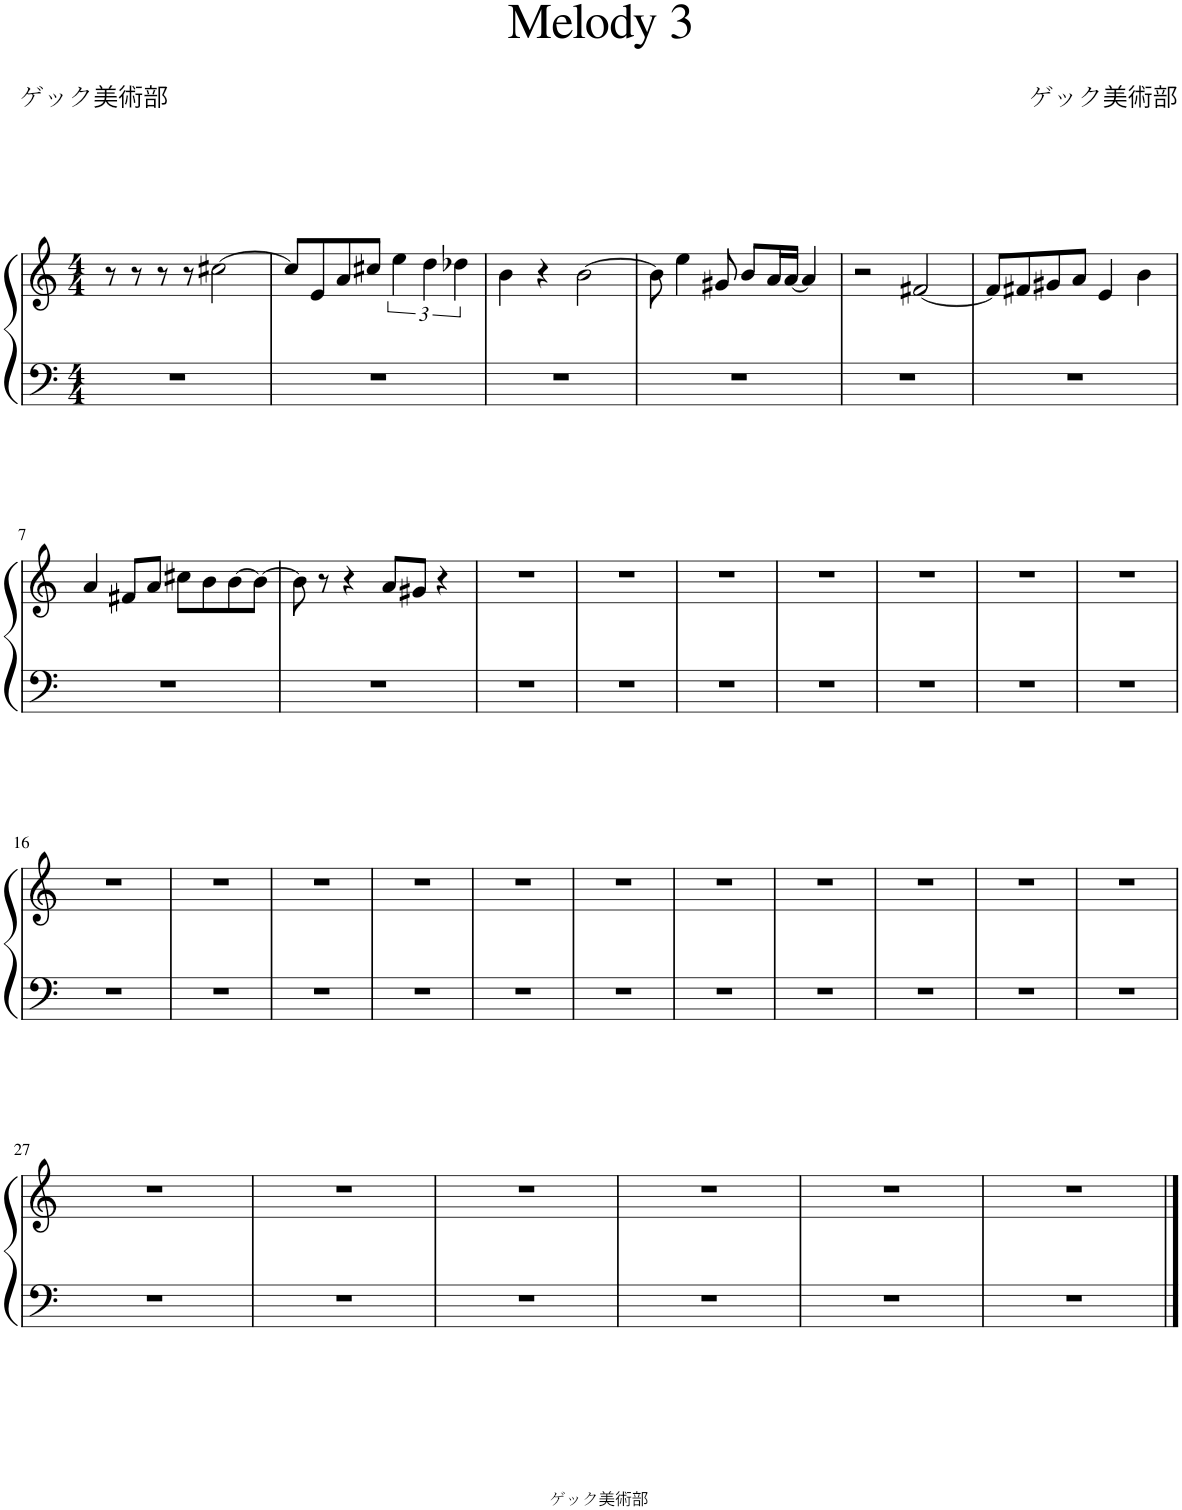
**kern	**kern
*part1	*part1
*staff2	*staff1
*I"Piano	*
*I'Pno.	*
*clefF4	*clefG2
*k[]	*k[]
*M4/4	*M4/4
=1	=1
1r	8r
.	8r
.	8r
.	8r
.	[2cc#X\
=2	=2
1r	8cc#/L]
.	8e/
.	8a/
.	8cc#X/J
.	6ee\
.	6dd\
.	6dd-X\
=3	=3
1r	4b\
.	4r
.	[2b\
=4	=4
1r	8b\]
.	4ee\
.	8g#X/
.	8b/L
.	16a/L
.	[16a/JJ
.	4a/]
=5	=5
1r	2r
.	[2f#X/
=6	=6
1r	8f#/L]
.	8f#X/
.	8g#X/
.	8a/J
.	4e/
.	4b\
!!LO:LB:g=z
=7	=7
1r	4a/
.	8f#X/L
.	8a/J
.	8cc#X\L
.	8b\
.	[8b\
.	8b\J_
=8	=8
1r	8b\]
.	8r
.	4r
.	8a/L
.	8g#X/J
.	4r
=9	=9
1r	1r
=10	=10
1r	1r
=11	=11
1r	1r
=12	=12
1r	1r
=13	=13
1r	1r
=14	=14
1r	1r
=15	=15
1r	1r
!!LO:LB:g=z
=16	=16
1r	1r
=17	=17
1r	1r
=18	=18
1r	1r
=19	=19
1r	1r
=20	=20
1r	1r
=21	=21
1r	1r
=22	=22
1r	1r
=23	=23
1r	1r
=24	=24
1r	1r
=25	=25
1r	1r
=26	=26
1r	1r
!!LO:LB:g=z
=27	=27
1r	1r
=28	=28
1r	1r
=29	=29
1r	1r
=30	=30
1r	1r
=31	=31
1r	1r
=32	=32
1r	1r
==	==
*-	*-
